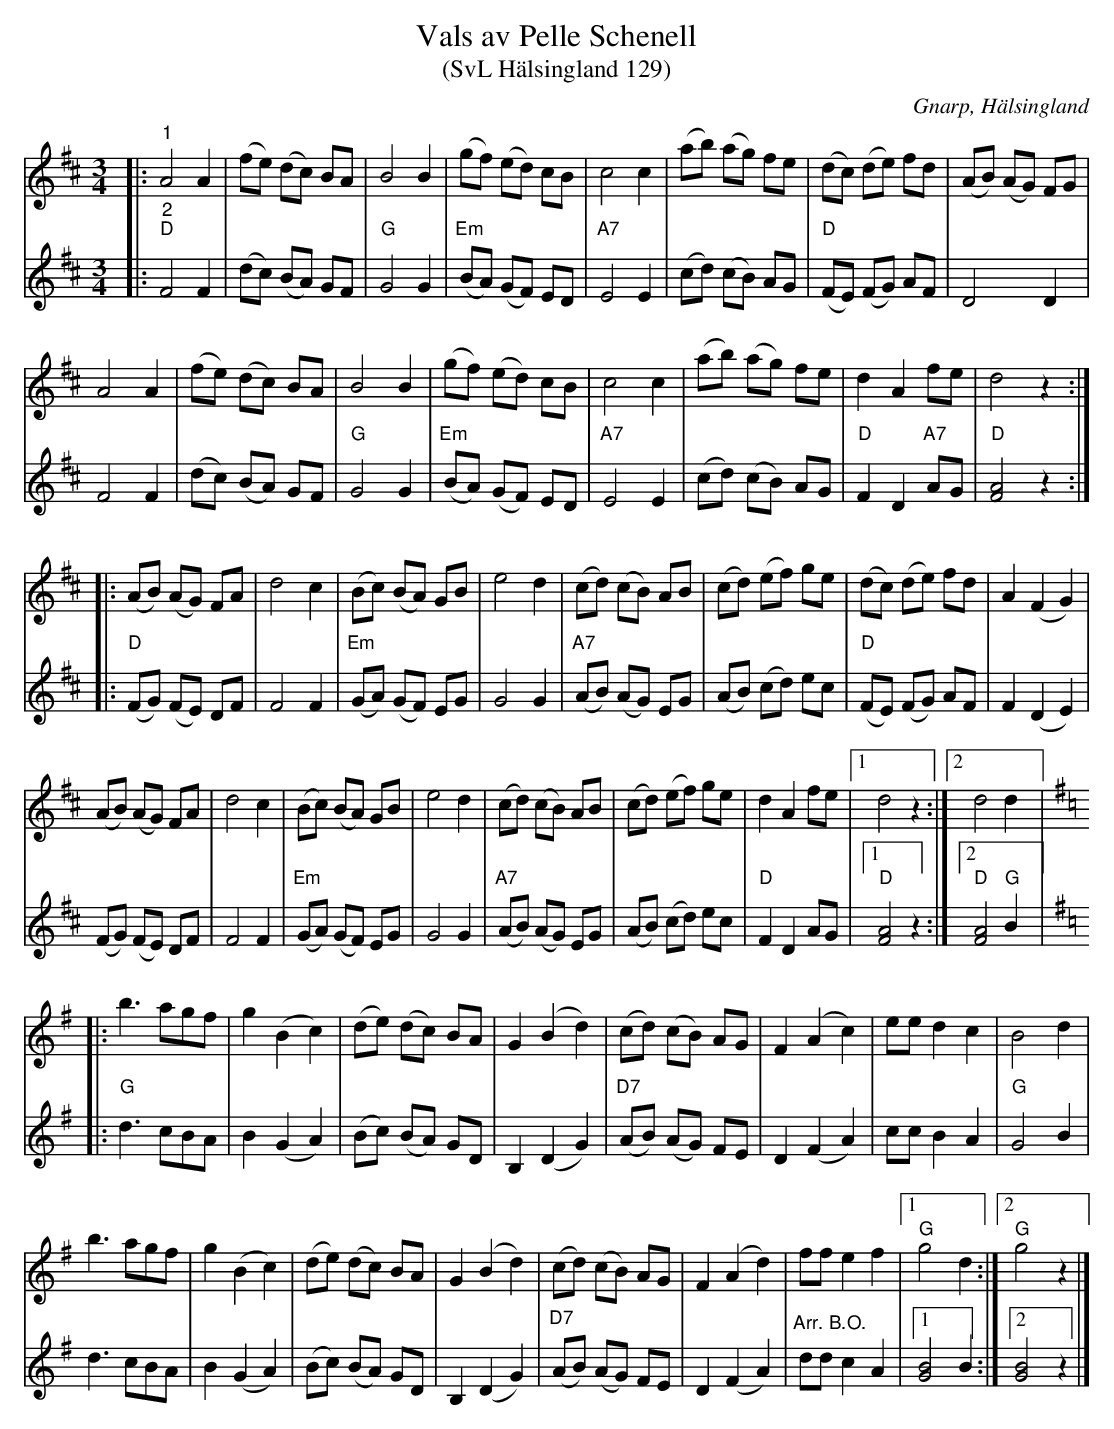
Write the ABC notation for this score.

X:1
T:Vals av Pelle Schenell
T:(SvL Hälsingland 129)
O:Gnarp, Hälsingland
L:1/8
M:3/4
K:D
V:1
|:"^1" A4 A2 | (fe) (dc) BA | B4 B2 | (gf) (ed) cB | c4 c2 | (ab) (ag) fe | (dc) (de) fd | (AB) (AG) FG |
A4 A2 | (fe) (dc) BA | B4 B2 | (gf) (ed) cB | c4 c2 | (ab) (ag) fe | d2 A2 fe | d4 z2 ::
(AB) (AG) FA | d4 c2 | (Bc) (BA) GB | e4 d2 | (cd) (cB) AB | (cd) (ef) ge | (dc) (de) fd | A2 (F2 G2) |
(AB) (AG) FA | d4 c2 | (Bc) (BA) GB | e4 d2 | (cd) (cB) AB | (cd) (ef) ge | d2 A2 fe |1 d4 z2 :|2 d4 d2 |:
[K:G] b3 agf | g2 (B2 c2) | (de) (dc) BA | G2 (B2 d2) | (cd) (cB) AG | F2 (A2 c2) | ee d2 c2 | B4 d2 |
b3 agf | g2 (B2 c2) | (de) (dc) BA | G2 (B2 d2) | (cd) (cB) AG | F2 (A2 d2) | ff e2 f2 |1"G" g4 d2 :|2"G" g4 z2 |]
V:2
|:"^2""D" F4 F2 | (dc) (BA) GF |"G" G4 G2 |"Em" (BA) (GF) ED |"A7" E4 E2 | (cd) (cB) AG | "D" (FE) (FG) AF |
D4 D2 | F4 F2 | (dc) (BA) GF |"G" G4 G2 |"Em" (BA) (GF) ED |"A7" E4 E2 | (cd) (cB) AG |"D" F2 D2"A7" AG |"D" [FA]4 z2 ::
"D" (FG) (FE) DF | F4 F2 |"Em" (GA) (GF) EG | G4 G2 |"A7" (AB) (AG) EG | (AB) (cd) ec |"D" (FE) (FG) AF | F2 (D2 E2) |
(FG) (FE) DF | F4 F2 | "Em" (GA) (GF) EG | G4 G2 |"A7" (AB) (AG) EG | (AB) (cd) ec |"D" F2 D2 AG |1"D" [FA]4 z2 :|2 "D" [FA]4"G" B2 |:
[K:G]"G" d3 cBA | B2 (G2 A2) | (Bc) (BA) GD | B,2 (D2 G2) | "D7" (AB) (AG) FE | D2 (F2 A2) | cc B2 A2 |"G" G4 B2 | d3 cBA |
B2 (G2 A2) | (Bc) (BA) GD | B,2 (D2 G2) |"D7" (AB) (AG) FE | D2 (F2 A2) | "^Arr. B.O." dd c2 A2 |1 [GB]4 B2 :|2 [GB]4 z2 |]
